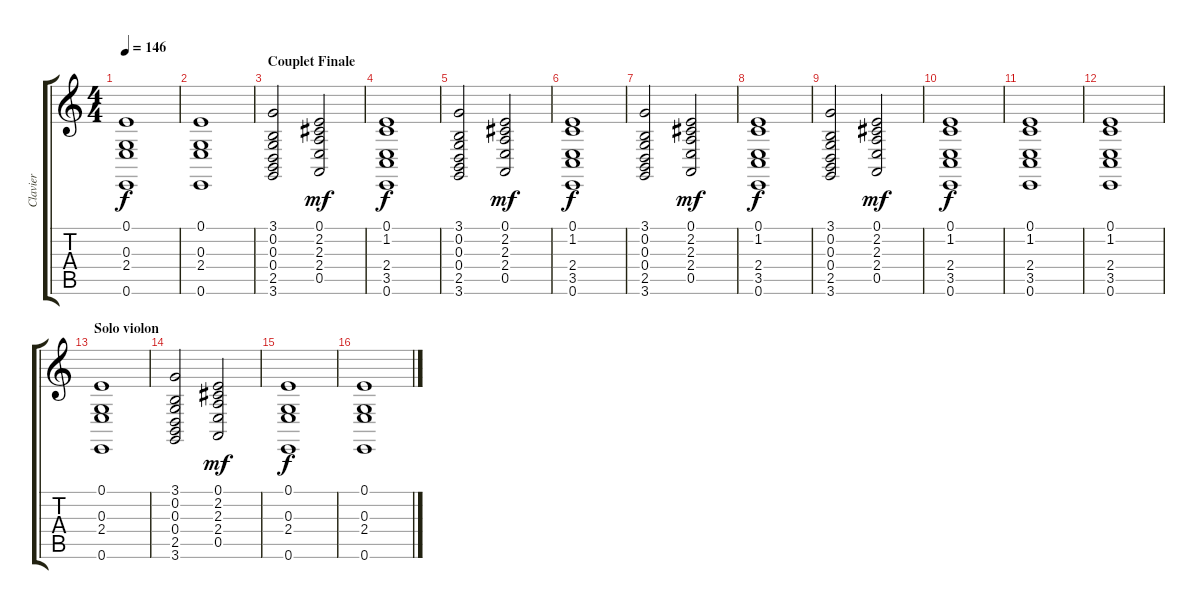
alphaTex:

\track ("Clavier" "Clavier") {instrument churchorgan}
\staff {score tabs}
\tuning (E4 B3 G3 D3 A2 E2) {hide}
\ts (4 4)
\tempo 146
\clef g2
\ks c
(0.1 0.3 2.4 0.6).1{dy f} |
(0.1 0.3 2.4 0.6).1 |
\section ("" "Couplet Finale")
(3.1 0.2 0.3 0.4 2.5 3.6).2 (0.1 2.2 2.3 2.4 0.5).2{dy mf} |
(0.1 1.2 2.4 3.5 0.6).1{dy f} |
(3.1 0.2 0.3 0.4 2.5 3.6).2 (0.1 2.2 2.3 2.4 0.5).2{dy mf} |
(0.1 1.2 2.4 3.5 0.6).1{dy f} |
(3.1 0.2 0.3 0.4 2.5 3.6).2 (0.1 2.2 2.3 2.4 0.5).2{dy mf} |
(0.1 1.2 2.4 3.5 0.6).1{dy f} |
(3.1 0.2 0.3 0.4 2.5 3.6).2 (0.1 2.2 2.3 2.4 0.5).2{dy mf} |
(0.1 1.2 2.4 3.5 0.6).1{dy f} |
(0.1 1.2 2.4 3.5 0.6).1 |
(0.1 1.2 2.4 3.5 0.6).1 |
\section ("" "Solo violon")
(0.1 0.3 2.4 0.6).1 |
(3.1 0.2 0.3 0.4 2.5 3.6).2 (0.1 2.2 2.3 2.4 0.5).2{dy mf} |
(0.1 0.3 2.4 0.6).1{dy f} |
(0.1 0.3 2.4 0.6).1
